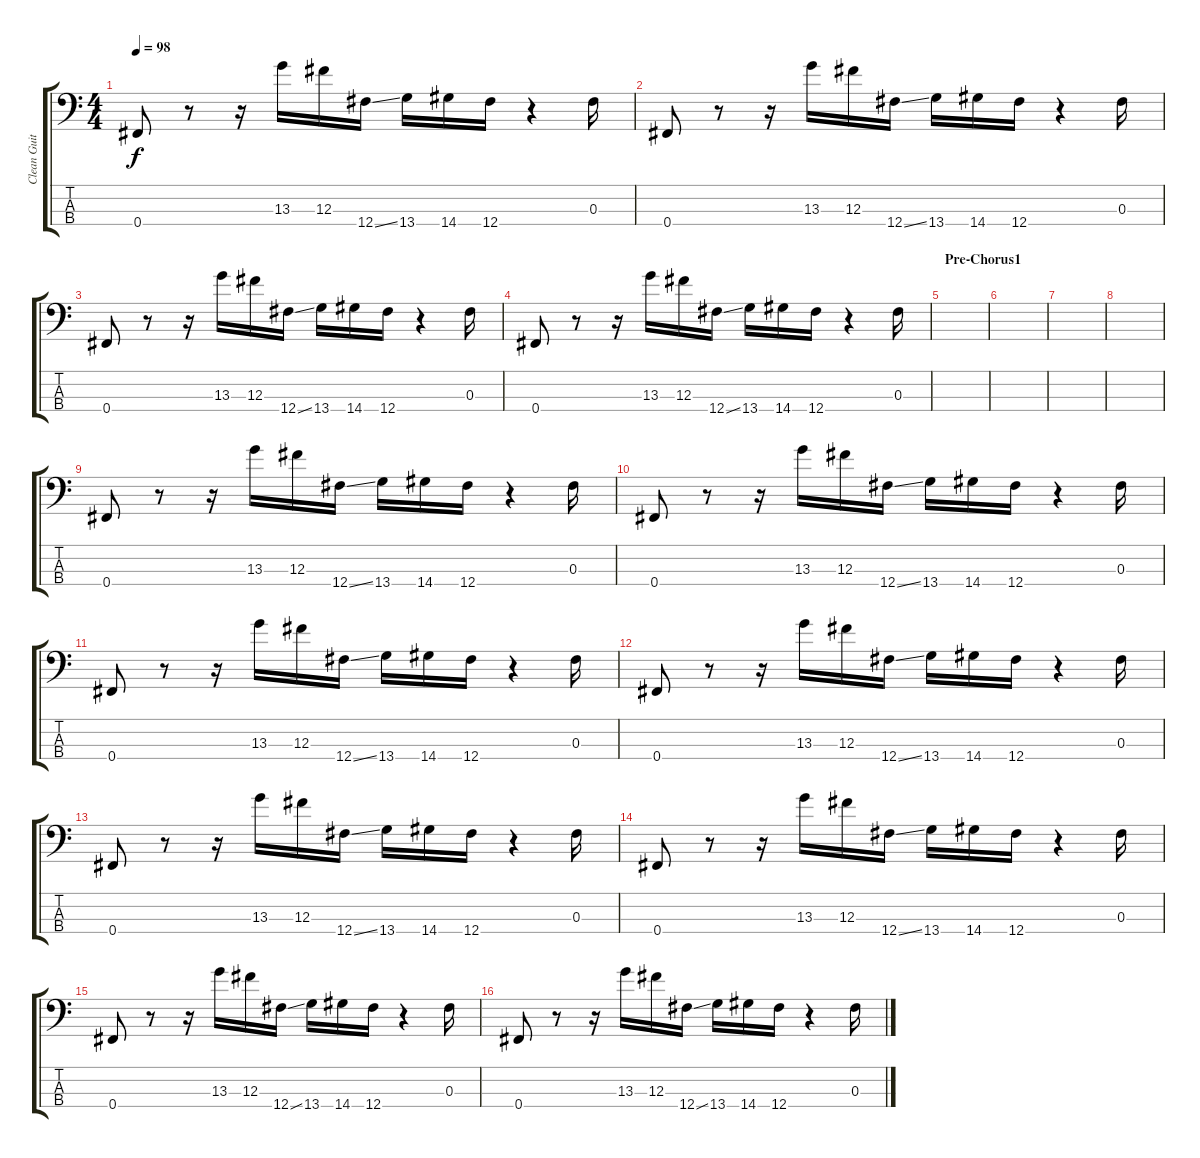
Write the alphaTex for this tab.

\track ("Clean Guitar" "Clean Guit") {instrument electricguitarclean}
\staff {score tabs}
\tuning (E3 B2 Gb2 Gb1) {hide}
\ts (4 4)
\tempo 98
\clef f4
\ks c
0.4.8{dy f} r.8 r.16 13.3.16 12.3.16 12.4{ss}.16 13.4.16 14.4.16 12.4.16 r.4 0.3.16 |
0.4.8 r.8 r.16 13.3.16 12.3.16 12.4{ss}.16 13.4.16 14.4.16 12.4.16 r.4 0.3.16 |
0.4.8 r.8 r.16 13.3.16 12.3.16 12.4{ss}.16 13.4.16 14.4.16 12.4.16 r.4 0.3.16 |
0.4.8 r.8 r.16 13.3.16 12.3.16 12.4{ss}.16 13.4.16 14.4.16 12.4.16 r.4 0.3.16 |
\section ("" "Pre-Chorus1")
|
|
|
|
0.4.8 r.8 r.16 13.3.16 12.3.16 12.4{ss}.16 13.4.16 14.4.16 12.4.16 r.4 0.3.16 |
0.4.8 r.8 r.16 13.3.16 12.3.16 12.4{ss}.16 13.4.16 14.4.16 12.4.16 r.4 0.3.16 |
0.4.8 r.8 r.16 13.3.16 12.3.16 12.4{ss}.16 13.4.16 14.4.16 12.4.16 r.4 0.3.16 |
0.4.8 r.8 r.16 13.3.16 12.3.16 12.4{ss}.16 13.4.16 14.4.16 12.4.16 r.4 0.3.16 |
0.4.8 r.8 r.16 13.3.16 12.3.16 12.4{ss}.16 13.4.16 14.4.16 12.4.16 r.4 0.3.16 |
0.4.8 r.8 r.16 13.3.16 12.3.16 12.4{ss}.16 13.4.16 14.4.16 12.4.16 r.4 0.3.16 |
0.4.8 r.8 r.16 13.3.16 12.3.16 12.4{ss}.16 13.4.16 14.4.16 12.4.16 r.4 0.3.16 |
0.4.8 r.8 r.16 13.3.16 12.3.16 12.4{ss}.16 13.4.16 14.4.16 12.4.16 r.4 0.3.16
